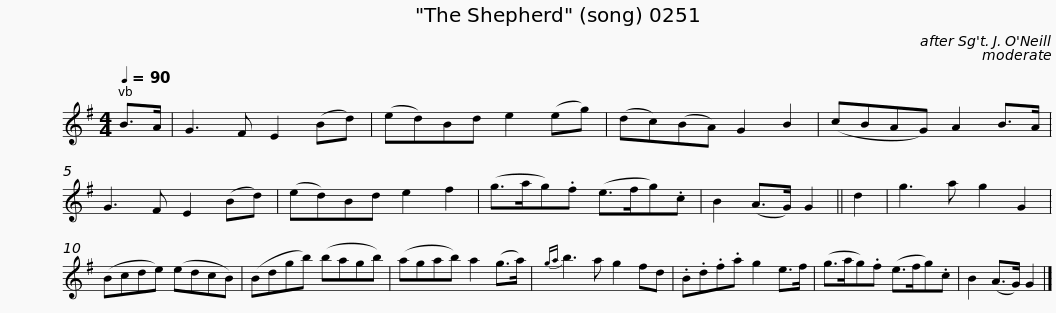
X:1
L:1/8
Q:1/4=90
M:4/4
I:linebreak $
K:G
V:1 treble
V:1
 B>A | G3 F E2 (Bd) | (ed)Bd e2 (eg) | (dc)(BA) G2 B2 | (cBAG) A2 B>A | %5
 G3 F E2 (Bd) | (ed)Bd e2 f2 |$ (g>ag).f (e>fg).c | B2 (A>G) G2 || d2 | %10
 g3 a g2 G2 | (Bcde) (edcB) | (Bdgb) (bagb) |$ (agab) a2 (g>a) |{ga} b3 a g2 fd | %15
 .B.d.f.a g2 e>f | (g>ag).f (e>fg).c | B2 (A>G) G2 |] %18
